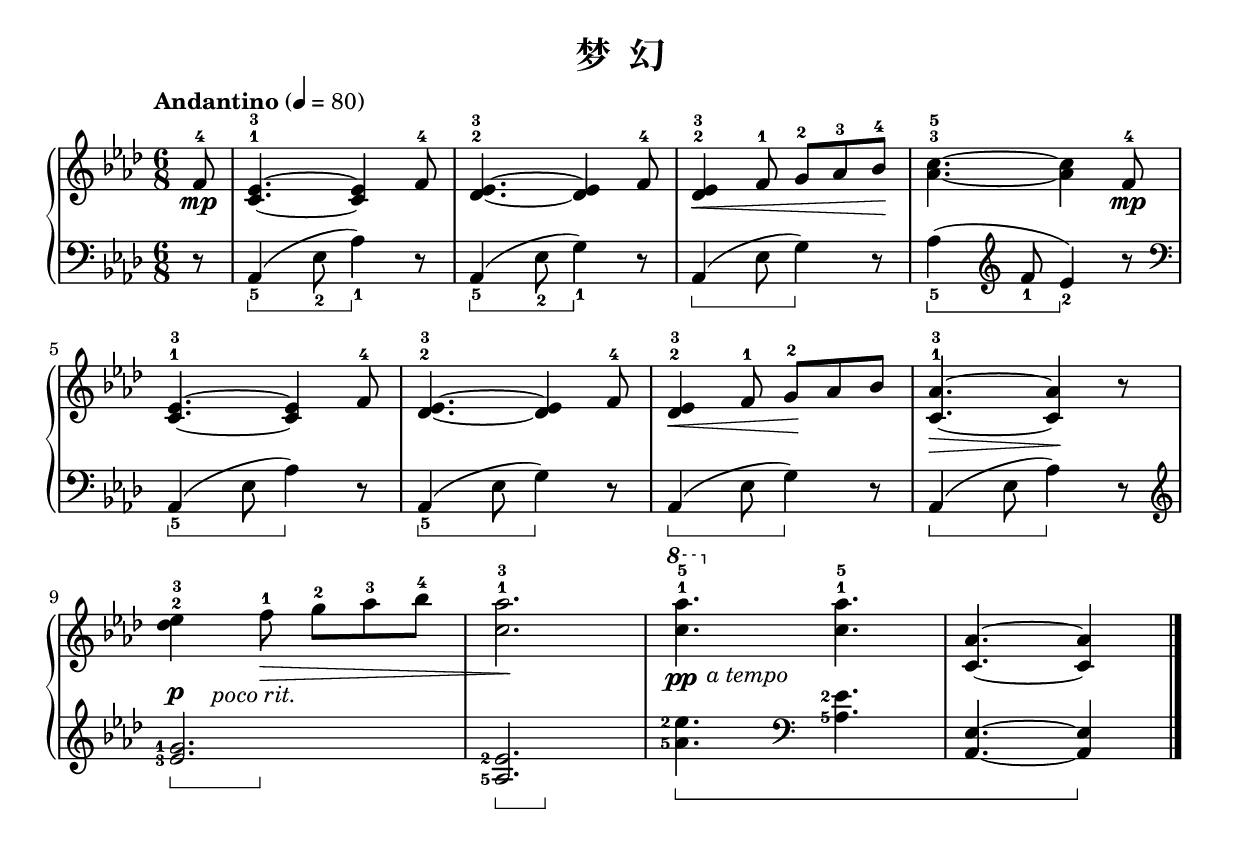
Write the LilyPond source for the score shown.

\version "2.18.2"
% 《约翰•汤普森 现代钢琴教程 2》 P22

songName = "梦  幻"
%\include "../../../lib/paper-footer.ily"

\header {
  title = \songName
}

keyTime = {
  \key aes \major
  \time 6/8
}

upper = \relative c'' {
  \clef treble
  \keyTime
  \tempo "Andantino" 4=80
  \override Hairpin.to-barline = ##f
  %\override DynamicLineSpanner.staff-padding = #3
  
  \partial 8 f,8-4\mp |
  <c ees>4.-1-3~ q4 f8-4 |
  <des ees>4.-2-3~ q4 f8-4 |
  q4-2-3\< f8-1 g8-2[ aes-3 bes-4]\! |
  <aes c>4.-3-5~ q4 f8-4\mp |\break
  
  <c ees>4.-1-3~ q4 f8-4 |
  <des ees>4.-2-3~ q4 f8-4 |
  <des ees>4-2-3\< f8-1 g-2\! aes bes |
  <c, aes'>4.-1-3~\> q4\! r8 |\break
  
  <des' ees>4-2-3-\tweak Y-offset #-4 \p_\markup { \halign #-2 \italic { "poco rit." } } f8-1\> g-2 aes-3 bes-4 |
  <c, aes'>2.-1-3\! |
  \ottava #1 <c' aes'>4.-1-5\pp_\markup { \translate #'(3 . -2) \italic { "a tempo" } } \ottava #0 <c, aes'>4.-1-5 |
  <c, aes'>4.~ q4 \bar "|."
}

sustainTwo = \new Voice { s4\sustainOn s\sustainOff }

lower = \relative c {
  \clef bass
  \keyTime
  \set Staff.pedalSustainStyle = #'bracket
  
  \partial 8 r8 |
  aes4_5\sustainOn( ees'8_2 aes4_1\sustainOff) r8 |
  aes,4_5\sustainOn( ees'8_2 g4_1\sustainOff) r8 |
  aes,4\sustainOn( ees'8 g4\sustainOff) r8 |
  aes4_5\sustainOn( \clef treble f'8_1 ees4_2\sustainOff) r8 |\break
  
  \clef bass aes,,4_5\sustainOn( ees'8 aes4\sustainOff) r8 |
  aes,4_5\sustainOn( ees'8 g4\sustainOff) r8 |
  aes,4\sustainOn( ees'8 g4\sustainOff) r8 |
  aes,4\sustainOn( ees'8 aes4\sustainOff) r8 |\break
  
  \set fingeringOrientations = #'(left)
  \clef treble << <ees'-3 g-1>2. \sustainTwo >> |
  << <aes,-5 ees'-2>2. \sustainTwo >> |
  <aes'-5 ees'-2>4.\sustainOn \clef bass <aes,-5 ees'-2>4. |
  <aes, ees'>4.~ q4\sustainOff \bar "|."
}

\score {
  \new PianoStaff <<
    \new Staff = "upper" \upper
    \new Staff = "lower" \lower
  >>
  \layout {
    indent = 0\cm
  }
  \midi { }
}

